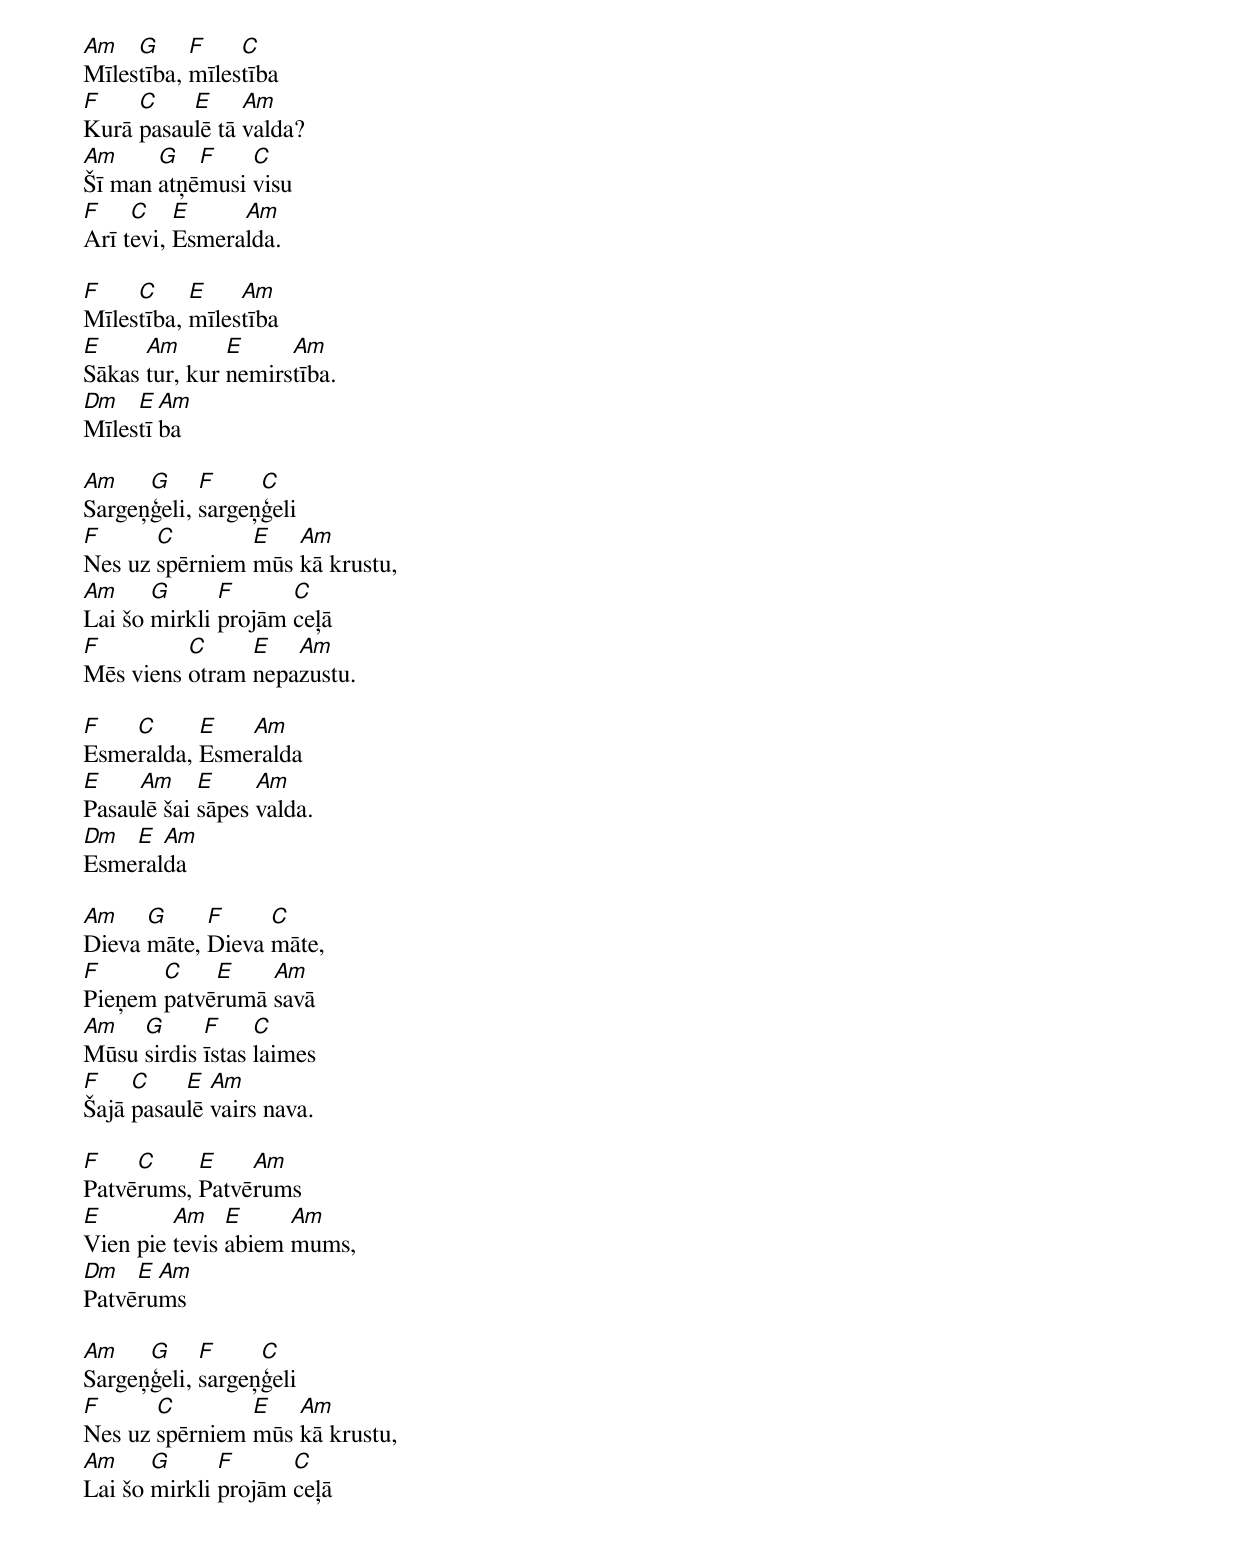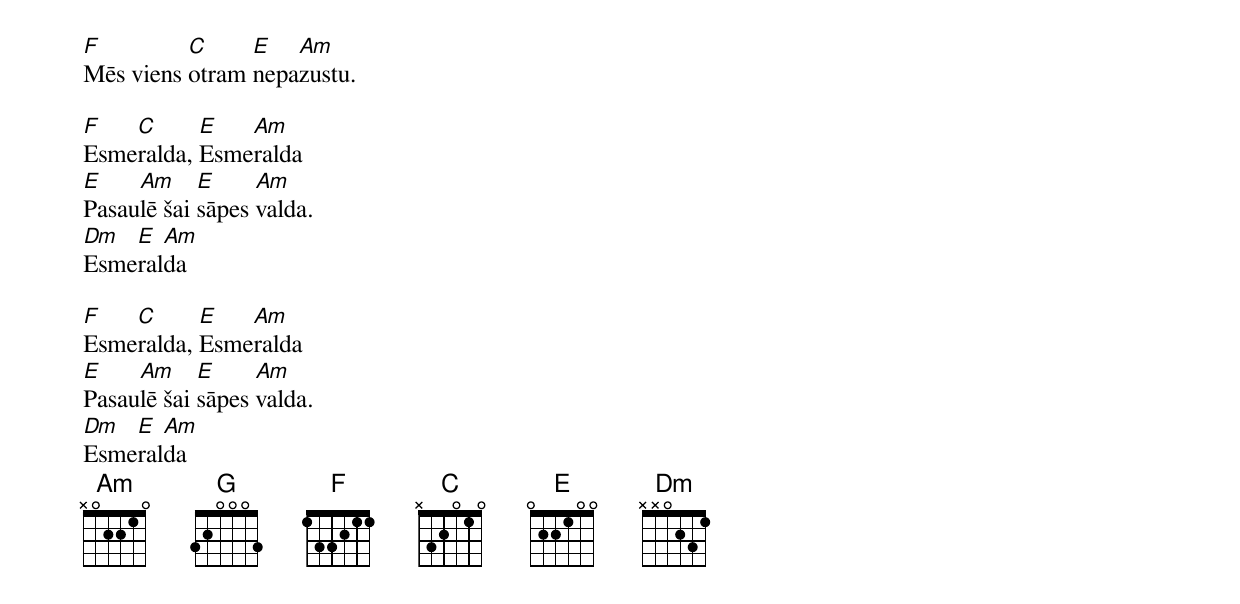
Am   G     F    C
Mīlestība, mīlestība
F    C    E     Am
Kurā pasaulē tā valda?
Am     G   F    C
Šī man atņēmusi visu
F    C    E     Am
Arī tevi, Esmeralda.

F    C     E    Am
Mīlestība, mīlestība
E     Am       E     Am
Sākas tur, kur nemirstība.
Dm   E Am
Mīlestība

Am    G     F     C
Sargeņģeli, sargeņģeli
F      C        E   Am
Nes uz spērniem mūs kā krustu,
Am     G      F      C
Lai šo mirkli projām ceļā
F         C     E   Am
Mēs viens otram nepazustu.

F   C      E   Am
Esmeralda, Esmeralda
E    Am     E     Am
Pasaulē šai sāpes valda.
Dm  E  Am
Esmeralda

Am    G     F     C
Dieva māte, Dieva māte,
F      C    E    Am
Pieņem patvērumā savā
Am   G      F     C
Mūsu sirdis īstas laimes
F    C    E  Am
Šajā pasaulē vairs nava.

F    C     E    Am
Patvērums, Patvērums
E        Am    E     Am
Vien pie tevis abiem mums,
Dm   E Am
Patvērums

Am    G     F     C
Sargeņģeli, sargeņģeli
F      C        E   Am
Nes uz spērniem mūs kā krustu,
Am     G      F      C
Lai šo mirkli projām ceļā
F         C     E   Am
Mēs viens otram nepazustu.

F   C      E   Am
Esmeralda, Esmeralda
E    Am     E     Am
Pasaulē šai sāpes valda.
Dm  E  Am
Esmeralda

F   C      E   Am
Esmeralda, Esmeralda
E    Am     E     Am
Pasaulē šai sāpes valda.
Dm  E  Am
Esmeralda
